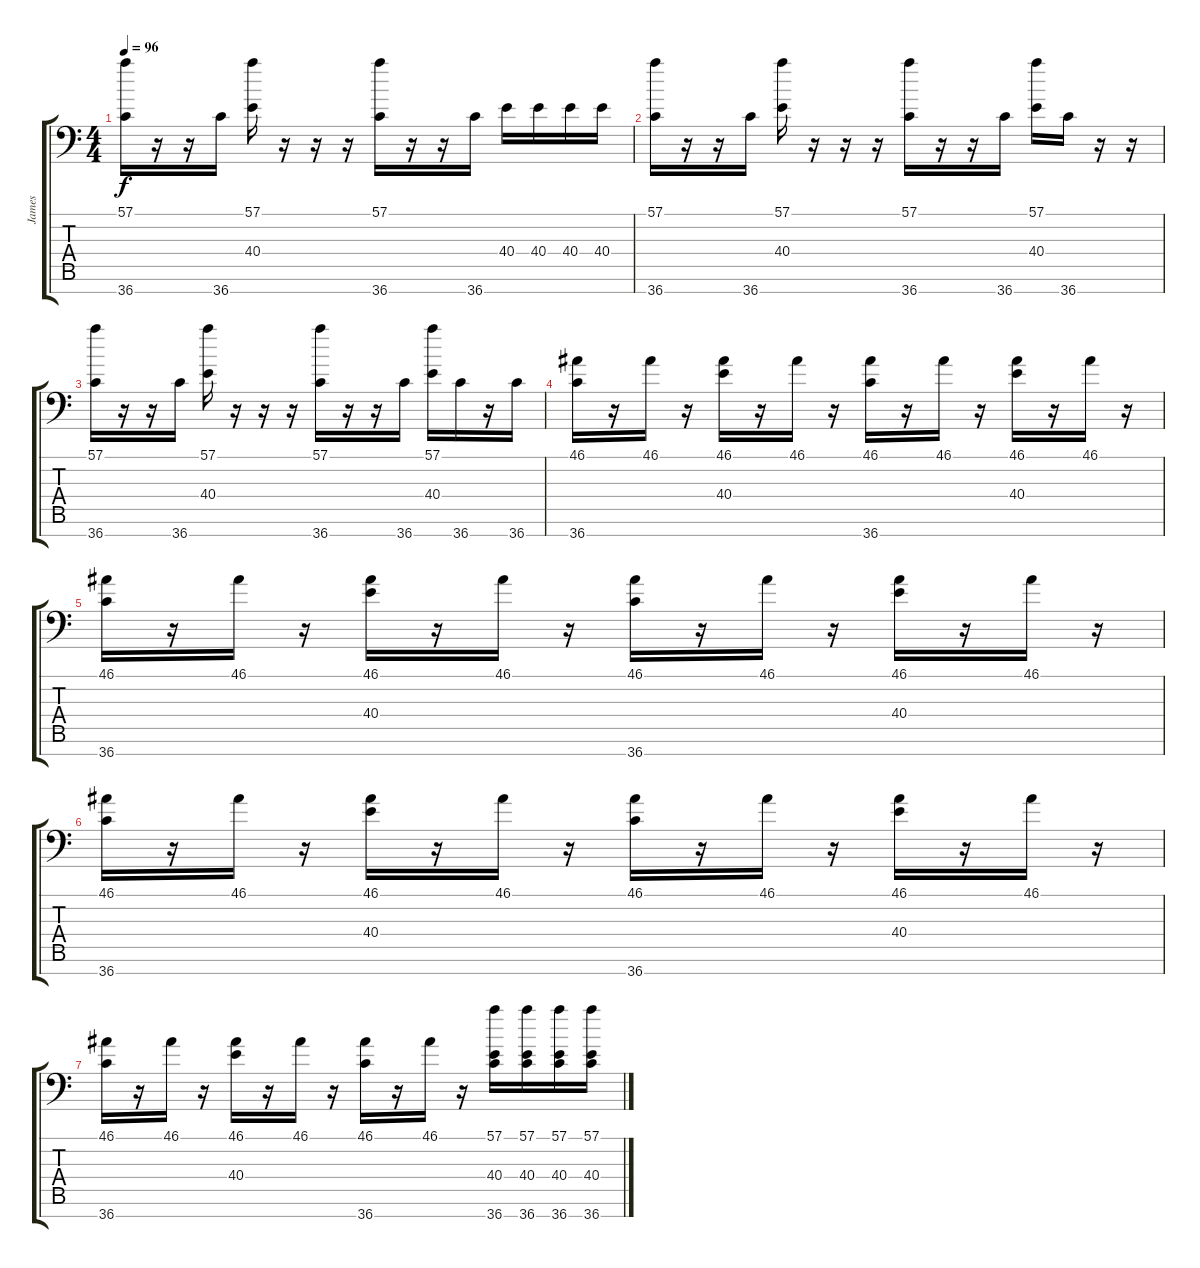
\track ("James" "James") {instrument acousticgrandpiano}
\staff {score tabs}
\tuning (C-1 C-1 C-1 C-1 C-1 C-1 C-1) {hide}
\ts (4 4)
\tempo 96
\clef f4
\ks c
(57.1 36.7).16{dy f} r.16 r.16 36.7.16 (57.1 40.4).16 r.16 r.16 r.16 (57.1 36.7).16 r.16 r.16 36.7.16 40.4.16 40.4.16 40.4.16 40.4.16 |
(57.1 36.7).16 r.16 r.16 36.7.16 (57.1 40.4).16 r.16 r.16 r.16 (57.1 36.7).16 r.16 r.16 36.7.16 (57.1 40.4).16 36.7.16 r.16 r.16 |
(57.1 36.7).16 r.16 r.16 36.7.16 (57.1 40.4).16 r.16 r.16 r.16 (57.1 36.7).16 r.16 r.16 36.7.16 (57.1 40.4).16 36.7.16 r.16 36.7.16 |
(46.1 36.7).16 r.16 46.1.16 r.16 (46.1 40.4).16 r.16 46.1.16 r.16 (46.1 36.7).16 r.16 46.1.16 r.16 (46.1 40.4).16 r.16 46.1.16 r.16 |
(46.1 36.7).16 r.16 46.1.16 r.16 (46.1 40.4).16 r.16 46.1.16 r.16 (46.1 36.7).16 r.16 46.1.16 r.16 (46.1 40.4).16 r.16 46.1.16 r.16 |
(46.1 36.7).16 r.16 46.1.16 r.16 (46.1 40.4).16 r.16 46.1.16 r.16 (46.1 36.7).16 r.16 46.1.16 r.16 (46.1 40.4).16 r.16 46.1.16 r.16 |
(46.1 36.7).16 r.16 46.1.16 r.16 (46.1 40.4).16 r.16 46.1.16 r.16 (46.1 36.7).16 r.16 46.1.16 r.16 (57.1 40.4 36.7).16 (57.1 40.4 36.7).16 (57.1 40.4 36.7).16 (57.1 40.4 36.7).16
